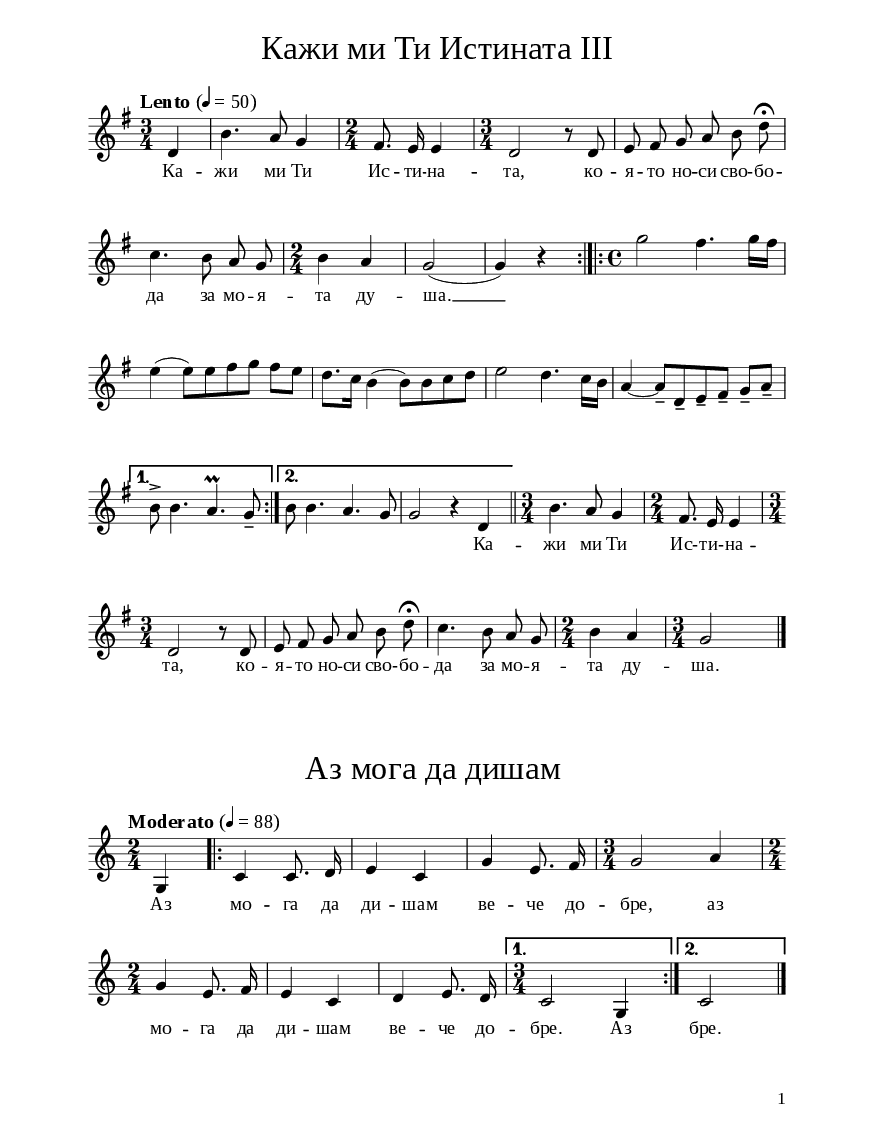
\version "2.24.4"

% include paper part and global functions
\include "include/globals.ily"

\bookpart {
  \label #'ref169_1
  \tocItem \markup "Кажи ми Ти Истината III"
  \include "include/bookpart-paper.ily"
  \score {
    \include "include/score-layout.ily"

    \new Voice \absolute {
      \clef treble
      \key g \major
      \time 3/4
      \tempoFunc "Lento" 4 "50"
      \autoBeamOff

      \partial 4
      d'4 | % 2
      b'4.  a'8  g'4 | % 3
      \time 2/4  | % 3
      fis'8.  e'16  e'4 | % 4
      \time 3/4  | % 4
      d'2 r8  d'8 | % 5
      e'8  fis'8  g'8  a'8
      b'8  d''8 ^\fermata \break | % 6
      c''4.  b'8  a'8  g'8 | % 7
      \time 2/4  | % 7
      b'4  a'4 | % 8
      g'2 ( | % 9
      g'4 ) r4 \bar ":|.|:"
      \repeat volta 2 {
        \time 4/4
        g''2  fis''4.  g''16 [
        fis''16 ] \break | % 11
        e''4 (  e''8 ) [  e''8
        fis''8  g''8 ]  fis''8 [  e''8 ] | % 12
        d''8. [  c''16 ]  b'4 (  b'8
        ) [  b'8  c''8  d''8 ] | % 13
        e''2  d''4.  c''16 [  b'16
        ] | % 14
        a'4 ~  a'8 -- [  d'8 --  e'8 --
        fis'8 -- ]  g'8 -- [  a'8 -- ] \break |
      }

      \alternative {
        {
          b'8 ->  b'4.  a'4.\prall g'8 --
        }
        {
          b'8  b'4.  a'4.  g'8
          g'2 r4  d'4 \bar "||"
        }
      }
      \time 3/4   b'4.  a'8  g'4 | \time 2/4
      fis'8.  e'16  e'4 \break \time 3/4  d'2 r8
      d'8  e'8  fis'8  g'8  a'8
      b'8  d''8 ^\fermata  c''4.  b'8
      a'8  g'8 | \time 2/4 b'4  a'4 | \time 3/4
      g'2 s4 \bar "|."
    }
    \addlyrics {
      Ка -- жи ми Ти Ис -- ти -- на -- та,
      ко -- я -- то но -- си "сво-" -- бо --
      да за мо -- я -- та ду -- ша. __ ""

      \skip1 \skip1 \skip1 \skip1 \skip1 \skip1 \skip1 \skip1
      \skip1 \skip1 \skip1 \skip1 \skip1 \skip1 \skip1 \skip1 \skip1
      \skip1 \skip1 \skip1


      Ка -- жи ми Ти "Ис-" -- "ти-" --
      на -- та, ко -- я -- то но -- си "сво-"
      -- бо -- да за мо -- я -- та ду --
      ша.}

      \header {
        title = \titleFunc #'ref_desc_16 "Кажи ми Ти Истината III" "Kaži mi Ti Istinata III"
      }

      \midi{}

    } % score
\markup \vspace #3

    \label #'ref171_2
    \tocItem \markup "Аз мога да дишам"

    \include "include/bookpart-paper.ily"
    \score {
      \include "include/score-layout.ily"

      \new Voice \absolute {
        \clef treble
        \key c \major
        \time 2/4
        \tempoFunc "Moderato" 4 "88"
        \autoBeamOff
        \partial 4
        g4 \repeat volta 2 {
          |
          c'4 c'8. d'16 | % 3
          e'4 c'4 | % 4
          g'4 e'8. f'16 | % 5
          \time 3/4  g'2 a'4 |  \break
          \time 2/4  g'4 e'8. f'16 | % 7
          e'4 c'4 | % 8
          d'4 e'8. d'16 | % 9
          \time 3/4
        }
        \alternative {
          {
            c'2 g4 |

          }
          {c'2 \bar "|."  }
        }
      }

      \addlyrics {
        Аз мо -- га
        да ди -- шам ве -- че до -- бре, аз мо -- га
        да ди -- шам ве -- че до -- бре. Аз  бре.}

        \header {
          title = \titleFunc #'ref_desc_14 "Аз мога да дишам " "Az moga da dišam"
        }

        \midi{}

      } % score



    } % bookpart

    % Più mosso
    %
